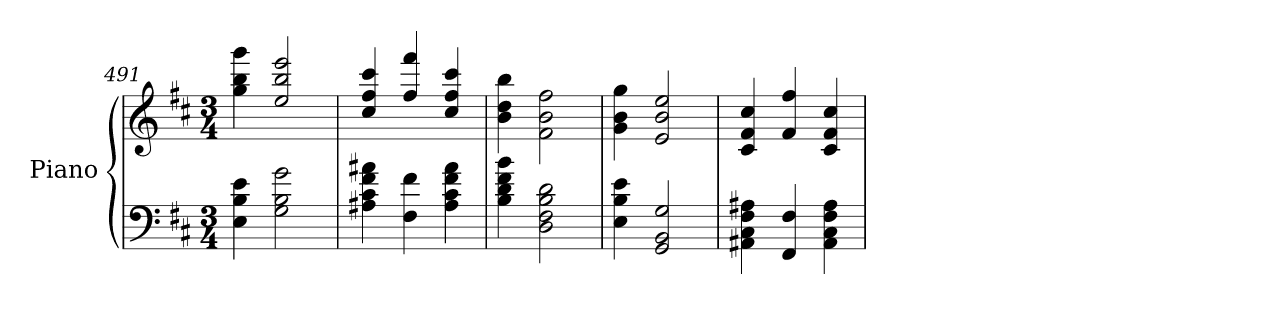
**kern	**kern
*part1	*part1
*staff2	*staff1
*I"Piano	*
*I'Pno	*
!!LO:PB:g=z
*clefF4	*clefG2
*k[f#c#]	*k[f#c#]
*D:	*D:
*M3/4	*M3/4
=491	=491
4E\ 4B\ 4e\	4gg\ 4bb\ 4ggg\
2G\ 2B\ 2g\	2ee/ 2bb/ 2eee/
=492	=492
4A#X\ 4c#\ 4f#\ 4a#X\	4cc#/ 4ff#/ 4ccc#/
4F#\ 4f#\	4ff#/ 4fff#/
4A#\ 4c#\ 4f#\ 4a#\	4cc#/ 4ff#/ 4ccc#/
=493	=493
4B\ 4d\ 4f#\ 4b\	4b\ 4dd\ 4bb\
2D\ 2F#\ 2B\ 2d\	2f#\ 2b\ 2ff#\
=494	=494
4E\ 4B\ 4e\	4g\ 4b\ 4gg\
2GG/ 2BB/ 2G/	2e/ 2b/ 2ee/
=495	=495
4AA#X\ 4C#\ 4F#\ 4A#X\	4c#/ 4f#/ 4cc#/
4FF#/ 4F#/	4f#/ 4ff#/
4AA#\ 4C#\ 4F#\ 4A#\	4c#/ 4f#/ 4cc#/
=	=
*-	*-
